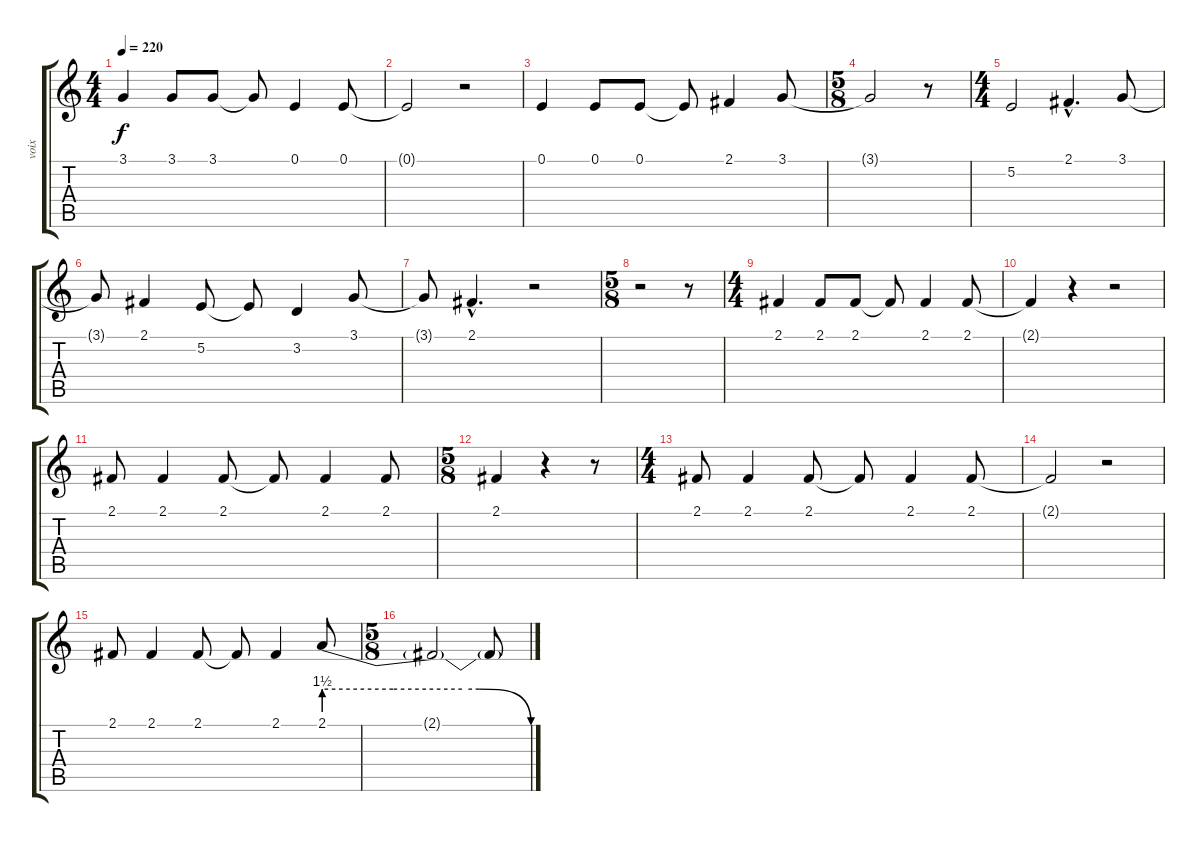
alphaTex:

\track ("voix" "voix") {instrument tangoaccordion}
\staff {score tabs}
\tuning (E4 B3 G3 D3 A2 E2) {hide}
\ts (4 4)
\tempo 220
\clef g2
\ks c
3.1.4{dy f} 3.1.8 3.1.8 3.1{t}.8 0.1.4 0.1.8 |
0.1{t}.2 r.2 |
0.1.4 0.1.8 0.1.8 0.1{t}.8 2.1.4 3.1.8 |
\ts (5 8)
3.1{t}.2 r.8 |
\ts (4 4)
5.2.2 2.1{hac}.4{d} 3.1.8 |
3.1{t}.8 2.1.4 5.2.8 5.2{t}.8 3.2.4 3.1.8 |
3.1{t}.8 2.1{hac}.4{d} r.2 |
\ts (5 8)
r.2 r.8 |
\ts (4 4)
2.1.4 2.1.8 2.1.8 2.1{t}.8 2.1.4 2.1.8 |
2.1{t}.4 r.4 r.2 |
2.1.8 2.1.4 2.1.8 2.1{t}.8 2.1.4 2.1.8 |
\ts (5 8)
2.1.4 r.4 r.8 |
\ts (4 4)
2.1.8 2.1.4 2.1.8 2.1{t}.8 2.1.4 2.1.8 |
2.1{t}.2 r.2 |
2.1.8 2.1.4 2.1.8 2.1{t}.8 2.1.4 2.1{be (custom 0 6 20 6 40 6 45 6 60 0)}.8 |
\ts (5 8)
2.1{t}.2 2.1{t}.8
